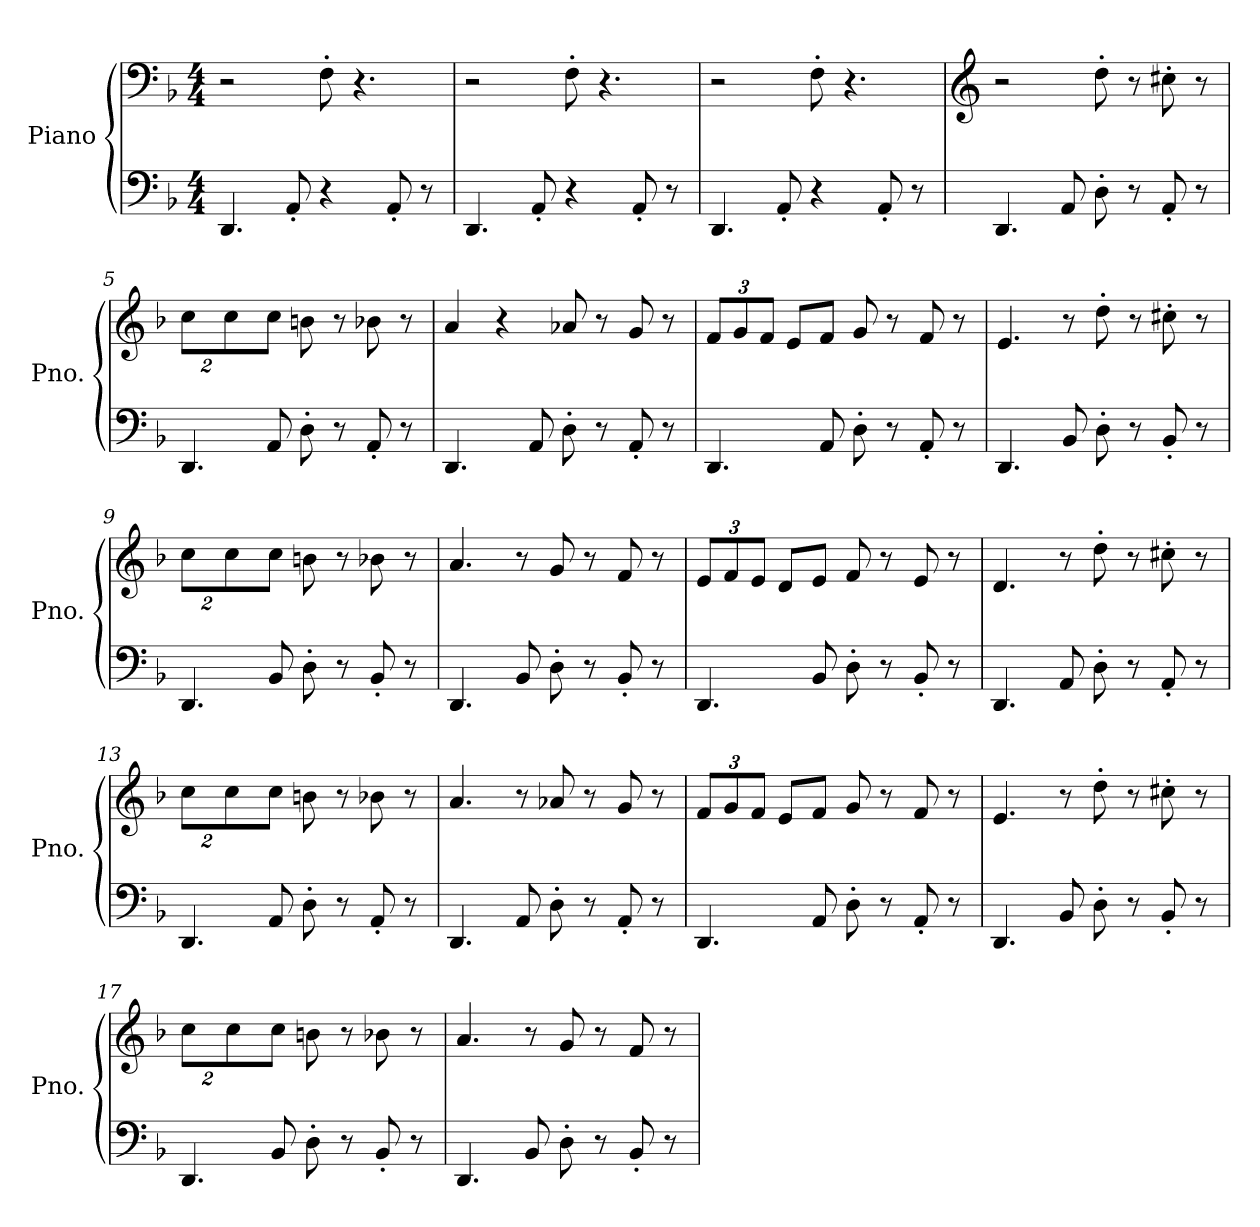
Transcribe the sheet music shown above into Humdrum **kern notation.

**kern	**kern
*part1	*part1
*staff2	*staff1
*I"Piano	*
*I'Pno.	*
*clefF4	*clefF4
*k[b-]	*k[b-]
*M4/4	*M4/4
*MM100	*MM100
=1	=1
4.DD/	2r
8AA'/	.
4r	8F'\
.	4.r
8AA'/	.
8r	.
=2	=2
4.DD/	2r
8AA'/	.
4r	8F'\
.	4.r
8AA'/	.
8r	.
=3	=3
4.DD/	2r
8AA'/	.
4r	8F'\
.	4.r
8AA'/	.
8r	.
=4	=4
*	*clefG2
4.DD/	2r
8AA/	.
8D'\	8dd'\
8r	8r
8AA'/	8cc#X'\
8r	8r
!!LO:LB:g=z
=5	=5
*	*Xbrackettup
4.DD/	16%3cc\L
.	16%3cc\
8AA/	8cc\J
8D'\	8bn\
8r	8r
8AA'/	8b-X\
8r	8r
=6	=6
4.DD/	4a/
.	4r
8AA/	.
8D'\	8a-X/
8r	8r
8AA'/	8g/
8r	8r
=7	=7
4.DD/	12f/L
.	12g/
.	12f/J
.	8e/L
8AA/	8f/J
8D'\	8g/
8r	8r
8AA'/	8f/
8r	8r
=8	=8
4.DD/	4.e/
8BB-/	8r
8D'\	8dd'\
8r	8r
8BB-'/	8cc#X'\
8r	8r
!!LO:LB:g=z
=9	=9
4.DD/	16%3cc\L
.	16%3cc\
8BB-/	8cc\J
8D'\	8bn\
8r	8r
8BB-'/	8b-X\
8r	8r
=10	=10
4.DD/	4.a/
8BB-/	8r
8D'\	8g/
8r	8r
8BB-'/	8f/
8r	8r
=11	=11
4.DD/	12e/L
.	12f/
.	12e/J
.	8d/L
8BB-/	8e/J
8D'\	8f/
8r	8r
8BB-'/	8e/
8r	8r
=12	=12
4.DD/	4.d/
8AA/	8r
8D'\	8dd'\
8r	8r
8AA'/	8cc#X'\
8r	8r
!!LO:LB:g=z
=13	=13
4.DD/	16%3cc\L
.	16%3cc\
8AA/	8cc\J
8D'\	8bn\
8r	8r
8AA'/	8b-X\
8r	8r
=14	=14
4.DD/	4.a/
8AA/	8r
8D'\	8a-X/
8r	8r
8AA'/	8g/
8r	8r
=15	=15
4.DD/	12f/L
.	12g/
.	12f/J
.	8e/L
8AA/	8f/J
8D'\	8g/
8r	8r
8AA'/	8f/
8r	8r
=16	=16
4.DD/	4.e/
8BB-/	8r
8D'\	8dd'\
8r	8r
8BB-'/	8cc#X'\
8r	8r
!!LO:LB:g=z
=17	=17
4.DD/	16%3cc\L
.	16%3cc\
8BB-/	8cc\J
8D'\	8bn\
8r	8r
8BB-'/	8b-X\
8r	8r
=18	=18
4.DD/	4.a/
8BB-/	8r
8D'\	8g/
8r	8r
8BB-'/	8f/
8r	8r
=	=
*-	*-
